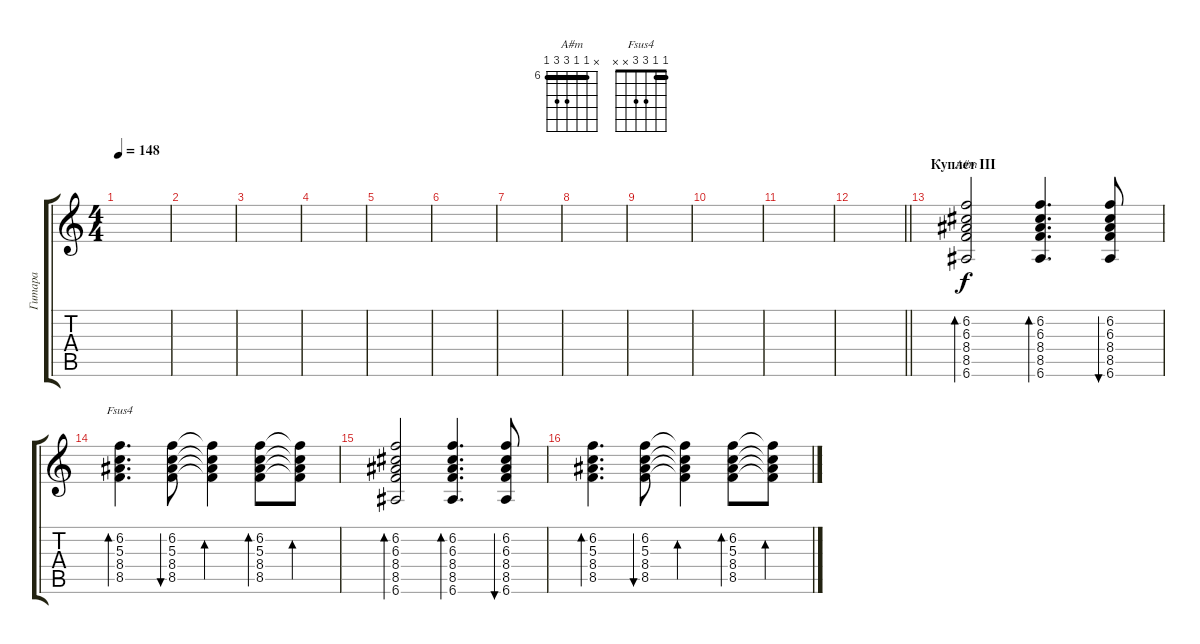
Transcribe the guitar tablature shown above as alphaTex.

\track ("Гитара" "Гитара") {instrument acousticguitarsteel}
\staff {score tabs}
\tuning (E4 B3 G3 D3 A2 E2) {hide}
\chord ("A#m" x 6 6 8 8 6) {firstfret 6 barre 6}
\chord ("Fsus4" 1 1 3 3 x x) {barre 1}
\ts (4 4)
\tempo 148
\clef g2
\ks c
|
|
|
|
|
|
|
|
|
|
|
\barLineRight lightlight
|
\section ("" "Куплет III")
(6.2 6.3 8.4 8.5 6.6).2{bd 30 ch "A#m" volume 8 instrument acousticguitarsteel} (6.2 6.3 8.4 8.5 6.6).4{d bd 30} (6.2 6.3 8.4 8.5 6.6).8{bu 30} |
(6.2 5.3 8.4 8.5).4{d bd 30 ch "Fsus4"} (6.2 5.3 8.4 8.5).8{bu 30} (6.2{t} 5.3{t} 8.4{t} 8.5{t}).4{bd 30} (6.2 5.3 8.4 8.5).8{bd 30} (6.2{t} 5.3{t} 8.4{t} 8.5{t}).8{bd 30} |
(6.2 6.3 8.4 8.5 6.6).2{bd 30} (6.2 6.3 8.4 8.5 6.6).4{d bd 30} (6.2 6.3 8.4 8.5 6.6).8{bu 30} |
(6.2 5.3 8.4 8.5).4{d bd 30} (6.2 5.3 8.4 8.5).8{bu 30} (6.2{t} 5.3{t} 8.4{t} 8.5{t}).4{bd 30} (6.2 5.3 8.4 8.5).8{bd 30} (6.2{t} 5.3{t} 8.4{t} 8.5{t}).8{bd 30}
